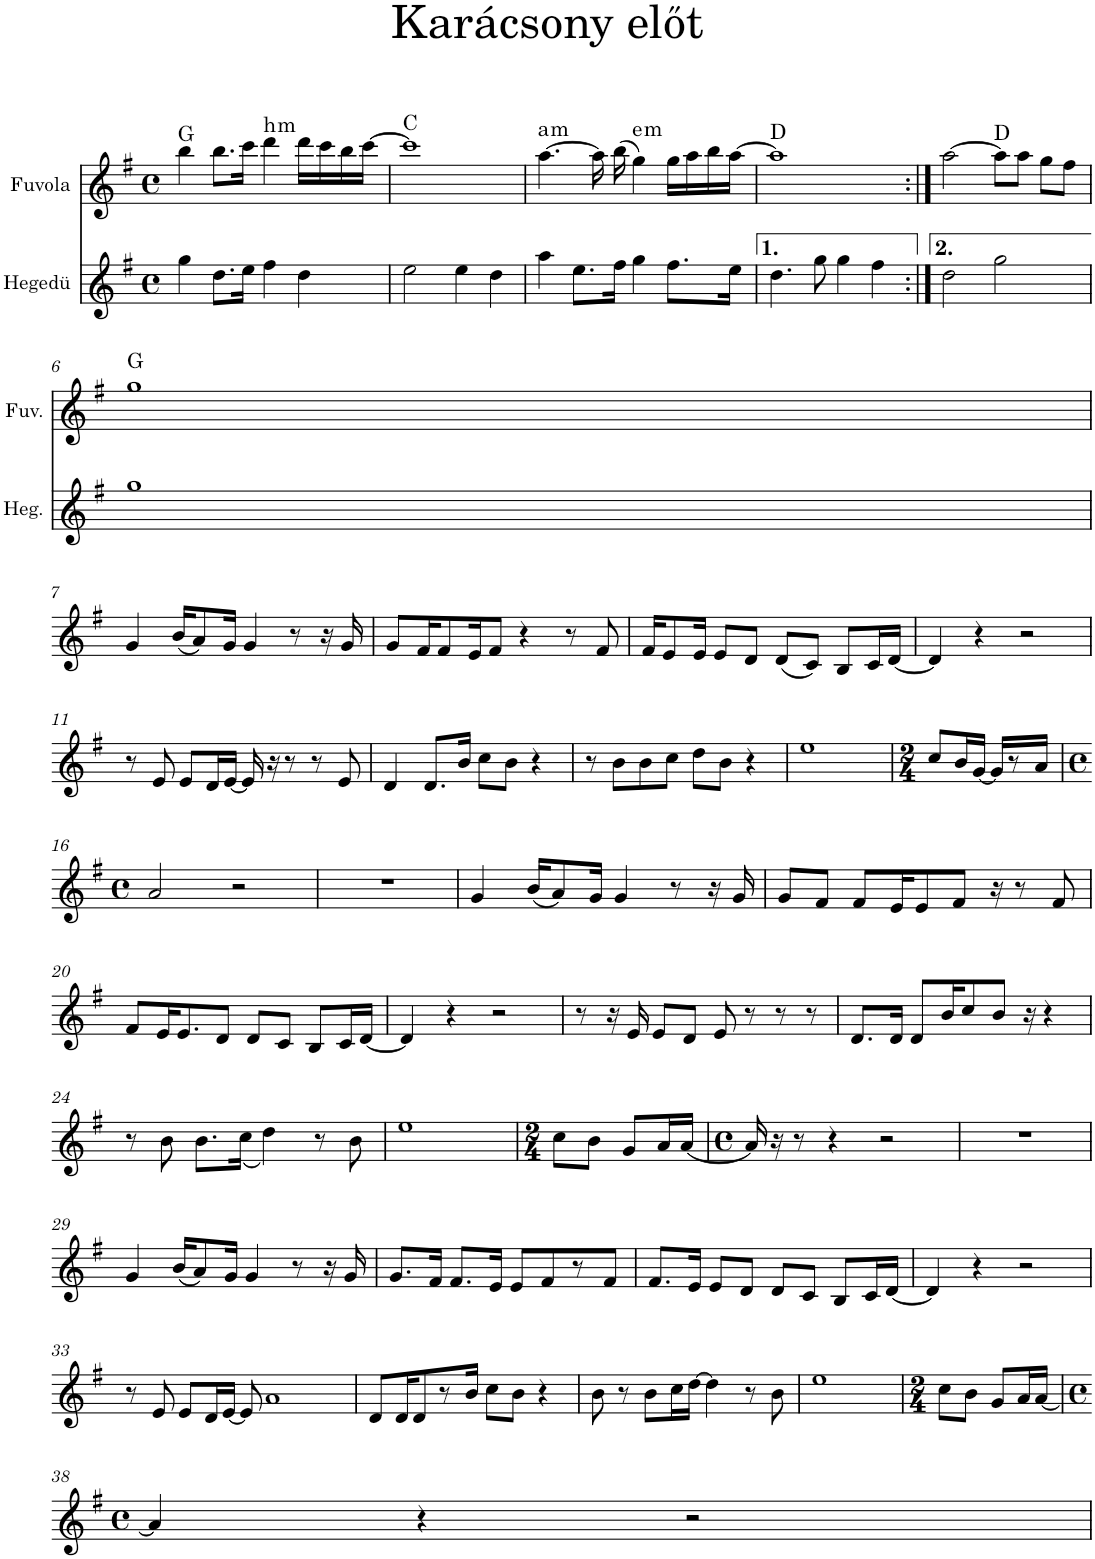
**kern	**kern	**harte	**kern
*part3	*part2	*part2	*part1
*staff3	*staff2	*	*staff1
*I"Hegedü	*I"Fuvola	*	*I"Stimme
*I'Heg.	*I'Fuv.	*	*
*clefG2	*clefG2	*	*clefG2
*k[f#]	*k[f#]	*	*k[f#]
*M4/4	*M4/4	*	*M4/4
*met(c)	*met(c)	*	*met(c)
=1	=1	=1	=1
4gg\	4bb\	G:maj	1r
8.dd\L	8.bb\L	.	.
16ee\Jk	16ccc\Jk	.	.
!	!	!LO:H:kt=m	!
4ff#\	4ddd\	B:min	.
4dd\	16ddd\LL	.	.
.	16ccc\	.	.
.	16bb\	.	.
.	[>16ccc\JJ	.	.
=2	=2	=2	=2
2ee\	1ccc]	C:maj	1r
4ee\	.	.	.
4dd\	.	.	.
=3	=3	=3	=3
!	!	!LO:H:kt=m	!
4aa\	[>4.aa\	A:min	1r
8.ee\L	.	.	.
.	16aa\]	.	.
16ff#\Jk	(>16bb\	.	.
!	!	!LO:H:kt=m	!
4gg\	4gg\)	E:min	.
8.ff#\L	16gg\LL	.	.
.	16aa\	.	.
.	16bb\	.	.
16ee\Jk	[>16aa\JJ	.	.
=4	=4	=4	=4
4.dd\	1aa]	D:maj	1r
8gg\	.	.	.
4gg\	.	.	.
4ff#\	.	.	.
=5:|!	=5:|!	=5:|!	=5:|!
2dd\	[2aa\	.	1r
2gg\	8aa\L]	D:maj	.
.	8aa\J	.	.
.	8gg\L	.	.
.	8ff#\J	.	.
!!LO:LB:g=z
=6	=6	=6	=6
1gg	1gg	G:maj	1r
!!LO:LB:g=z
=7	=7	=7	=7
1r	1r	.	4g/
.	.	.	(<16b/KL
.	.	.	8a/)
.	.	.	16g/Jk
.	.	.	4g/
.	.	.	8r
.	.	.	16r
.	.	.	16g/
=8	=8	=8	=8
1r	1r	.	8g/L
.	.	.	16f#/K
.	.	.	8f#/
.	.	.	16e/K
.	.	.	8f#/J
.	.	.	4r
.	.	.	8r
.	.	.	8f#/
=9	=9	=9	=9
1r	1r	.	16f#/KL
.	.	.	8e/
.	.	.	16e/Jk
.	.	.	8e/L
.	.	.	8d/J
.	.	.	(<8d/L
.	.	.	8c/J)
.	.	.	8B/L
.	.	.	16c/L
.	.	.	[<16d/JJ
=10	=10	=10	=10
1r	1r	.	4d/]
.	.	.	4r
.	.	.	2r
!!LO:LB:g=z
=11	=11	=11	=11
1r	1r	.	8r
.	.	.	8e/
.	.	.	8e/L
.	.	.	16d/L
.	.	.	[<16e/JJ
.	.	.	16e/]
.	.	.	16r
.	.	.	8r
.	.	.	8r
.	.	.	8e/
=12	=12	=12	=12
1r	1r	.	4d/
.	.	.	8.d/L
.	.	.	16b/Jk
.	.	.	8cc\L
.	.	.	8b\J
.	.	.	4r
=13	=13	=13	=13
1r	1r	.	8r
.	.	.	8b\L
.	.	.	8b\
.	.	.	8cc\J
.	.	.	8dd\L
.	.	.	8b\J
.	.	.	4r
=14	=14	=14	=14
1r	1r	.	1ee
=15	=15	=15	=15
*M2/4	*M2/4	*	*M2/4
2r	2r	.	8cc/L
.	.	.	16b/L
.	.	.	[<16g/JJ
.	.	.	16g/KL]
.	.	.	8r
.	.	.	16a/Jk
!!LO:LB:g=z
=16	=16	=16	=16
*M4/4	*M4/4	*	*M4/4
*met(c)	*met(c)	*	*met(c)
1r	1r	.	2a/
.	.	.	2r
=17	=17	=17	=17
1r	1r	.	1r
=18	=18	=18	=18
1r	1r	.	4g/
.	.	.	(<16b/KL
.	.	.	8a/)
.	.	.	16g/Jk
.	.	.	4g/
.	.	.	8r
.	.	.	16r
.	.	.	16g/
=19	=19	=19	=19
1r	1r	.	8g/L
.	.	.	8f#/J
.	.	.	8f#/L
.	.	.	16e/K
.	.	.	8e/
.	.	.	8f#/J
.	.	.	16r
.	.	.	8r
.	.	.	8f#/
!!LO:LB:g=z
=20	=20	=20	=20
1r	1r	.	8f#/L
.	.	.	16e/K
.	.	.	8.e/
.	.	.	8d/J
.	.	.	8d/L
.	.	.	8c/J
.	.	.	8B/L
.	.	.	16c/L
.	.	.	[<16d/JJ
=21	=21	=21	=21
1r	1r	.	4d/]
.	.	.	4r
.	.	.	2r
=22	=22	=22	=22
1r	1r	.	8r
.	.	.	16r
.	.	.	16e/
.	.	.	8e/L
.	.	.	8d/J
.	.	.	8e/
.	.	.	8r
.	.	.	8r
.	.	.	8r
=23	=23	=23	=23
1r	1r	.	8.d/L
.	.	.	16d/Jk
.	.	.	8d/L
.	.	.	16b/K
.	.	.	8cc/
.	.	.	8b/J
.	.	.	16r
.	.	.	4r
!!LO:LB:g=z
=24	=24	=24	=24
1r	1r	.	8r
.	.	.	8b\
.	.	.	8.b\L
.	.	.	(<16cc\Jk
.	.	.	4dd\)
.	.	.	8r
.	.	.	8b\
=25	=25	=25	=25
1r	1r	.	1ee
=26	=26	=26	=26
*M2/4	*M2/4	*	*M2/4
2r	2r	.	8cc\L
.	.	.	8b\J
.	.	.	8g/L
.	.	.	16a/L
.	.	.	[<16a/JJ
=27	=27	=27	=27
*M4/4	*M4/4	*	*M4/4
*met(c)	*met(c)	*	*met(c)
1r	1r	.	16a/]
.	.	.	16r
.	.	.	8r
.	.	.	4r
.	.	.	2r
=28	=28	=28	=28
1r	1r	.	1r
!!LO:LB:g=z
=29	=29	=29	=29
1r	1r	.	4g/
.	.	.	(<16b/KL
.	.	.	8a/)
.	.	.	16g/Jk
.	.	.	4g/
.	.	.	8r
.	.	.	16r
.	.	.	16g/
=30	=30	=30	=30
1r	1r	.	8.g/L
.	.	.	16f#/Jk
.	.	.	8.f#/L
.	.	.	16e/Jk
.	.	.	8e/L
.	.	.	8f#/
.	.	.	8r
.	.	.	8f#/J
=31	=31	=31	=31
1r	1r	.	8.f#/L
.	.	.	16e/Jk
.	.	.	8e/L
.	.	.	8d/J
.	.	.	8d/L
.	.	.	8c/J
.	.	.	8B/L
.	.	.	16c/L
.	.	.	[<16d/JJ
=32	=32	=32	=32
1r	1r	.	4d/]
.	.	.	4r
.	.	.	2r
!!LO:LB:g=z
=33	=33	=33	=33
1r	1r	.	8r
.	.	.	8e/
.	.	.	8e/L
.	.	.	16d/L
.	.	.	[<16e/JJ
.	.	.	8e/]
.	.	.	[4.a
=34	=34	=34	=34
1r	1r	.	8d/L
.	.	.	8%5a]
.	.	.	16d/K
.	.	.	8d/
.	.	.	8r
2ryy	2ryy	.	.
.	.	.	16b/Jk
.	.	.	8cc\L
.	.	.	8b\J
.	.	.	4r
8ryy	8ryy	.	.
=35	=35	=35	=35
1r	1r	.	8b\
.	.	.	8r
.	.	.	8b\L
.	.	.	16cc\L
.	.	.	[>16dd\JJ
.	.	.	4dd\]
.	.	.	8r
.	.	.	8b\
=36	=36	=36	=36
1r	1r	.	1ee
=37	=37	=37	=37
*M2/4	*M2/4	*	*M2/4
2r	2r	.	8cc\L
.	.	.	8b\J
.	.	.	8g/L
.	.	.	16a/L
.	.	.	[<16a/JJ
!!LO:LB:g=z
=38	=38	=38	=38
*M4/4	*M4/4	*	*M4/4
*met(c)	*met(c)	*	*met(c)
1r	1r	.	4a/]
.	.	.	4r
.	.	.	2r
=	=	=	=
*-	*-	*-	*-
